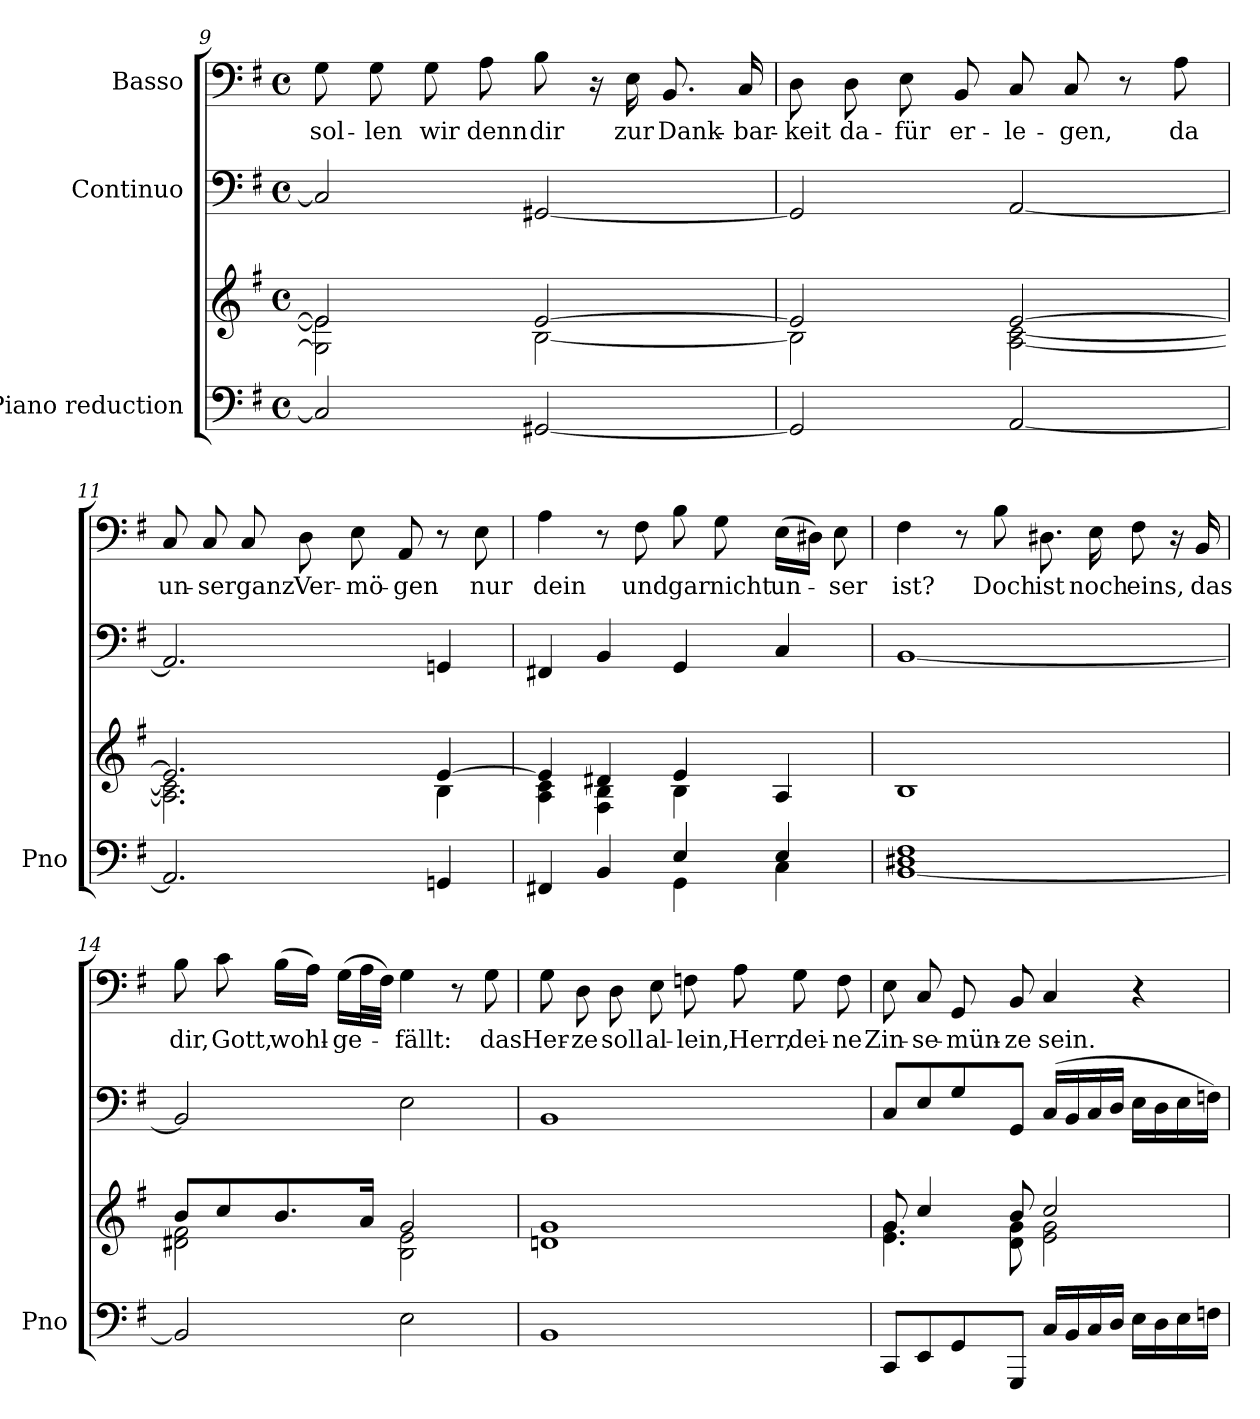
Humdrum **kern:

**kern	**kern	**kern	**kern	**text
*part3	*part3	*part2	*part1	*part1
*staff4	*staff3	*staff2	*staff1	*staff1
*I"Piano reduction	*	*I"Continuo	*I"Basso	*
*I'Pno	*	*	*	*
*clefF4	*clefG2	*clefF4	*clefF4	*
*k[f#]	*k[f#]	*k[f#]	*k[f#]	*
*M4/4	*M4/4	*M4/4	*M4/4	*
*met(c)	*met(c)	*met(c)	*met(c)	*
=9	=9	=9	=9	=9
*	*^	*	*	*
!	!	!	!	!	!LO:LY:b
2C/]	2e/]	2G\] 2e\]	2C/]	8G\	sol-
!	!	!	!	!	!LO:LY:b
.	.	.	.	8G\	-len
!	!	!	!	!	!LO:LY:b
.	.	.	.	8G\	wir
!	!	!	!	!	!LO:LY:b
.	.	.	.	8A\	denn
!	!	!	!	!	!LO:LY:b
[2GG#X/	[2e/	[2B\	[2GG#X/	8B\	dir
.	.	.	.	16r	.
!	!	!	!	!	!LO:LY:b
.	.	.	.	16E\	zur
!	!	!	!	!	!LO:LY:b
.	.	.	.	8.BB/	Dank-
!	!	!	!	!	!LO:LY:b
.	.	.	.	16C/	-bar-
!!LO:LB:g=z
=10	=10	=10	=10	=10	=10
!	!	!	!	!	!LO:LY:b
2GG#/]	2e/]	2B\]	2GG#/]	8D\	-keit
!	!	!	!	!	!LO:LY:b
.	.	.	.	8D\	da-
!	!	!	!	!	!LO:LY:b
.	.	.	.	8E\	-für
!	!	!	!	!	!LO:LY:b
.	.	.	.	8BB/	er-
!	!	!	!	!	!LO:LY:b
[2AA/	[2e/	[2A\ [2c\	[2AA/	8C/	-le-
!	!	!	!	!	!LO:LY:b
.	.	.	.	8C/	-gen,
.	.	.	.	8r	.
!	!	!	!	!	!LO:LY:b
.	.	.	.	8A\	da
=11	=11	=11	=11	=11	=11
!	!	!	!	!	!LO:LY:b
2.AA/]	2.e/]	2.A\] 2.c\]	2.AA/]	8C/	un-
!	!	!	!	!	!LO:LY:b
.	.	.	.	8C/	-ser
!	!	!	!	!	!LO:LY:b
.	.	.	.	8C/	ganz
!	!	!	!	!	!LO:LY:b
.	.	.	.	8D\	Ver-
!	!	!	!	!	!LO:LY:b
.	.	.	.	8E\	-mö-
!	!	!	!	!	!LO:LY:b
.	.	.	.	8AA/	-gen
4GGn/	[4e/	4B\	4GGn/	8r	.
!	!	!	!	!	!LO:LY:b
.	.	.	.	8E\	nur
=12	=12	=12	=12	=12	=12
*^	*	*	*	*	*
!	!	!	!	!	!	!LO:LY:b
4FF#X/	2ryy	4e/]	4A\ 4c\	4FF#X/	4A\	dein
4BB/	.	4d#X/	4F#\ 4B\	4BB/	8r	.
!	!	!	!	!	!	!LO:LY:b
.	.	.	.	.	8F#\	und
!	!	!	!	!	!	!LO:LY:b
4E/	4GG\	4e/	4B\	4GG/	8B\	gar
!	!	!	!	!	!	!LO:LY:b
.	.	.	.	.	8G\	nicht
!	!	!	!	!	!	!LO:LY:b
4E/	4C\	4A/	4ryy	4C/	(16E\LL	un-
.	.	.	.	.	16D#X\JJ)	.
!	!	!	!	!	!	!LO:LY:b
.	.	.	.	.	8E\	-ser
*v	*v	*	*	*	*	*
*	*v	*v	*	*	*
=13	=13	=13	=13	=13
!	!	!	!	!LO:LY:b
[1BB 1D#X 1F#	1B	[1BB	4F#\	ist?
.	.	.	8r	.
!	!	!	!	!LO:LY:b
.	.	.	8B\	Doch
!	!	!	!	!LO:LY:b
.	.	.	8.D#X\	ist
!	!	!	!	!LO:LY:b
.	.	.	16E\	noch
!	!	!	!	!LO:LY:b
.	.	.	8F#\	eins,
.	.	.	16r	.
!	!	!	!	!LO:LY:b
.	.	.	16BB/	das
=14	=14	=14	=14	=14
*	*^	*	*	*
!	!	!	!	!	!LO:LY:b
2BB/]	8b/L	2d#X\ 2f#\	2BB/]	8B\	dir,
!	!	!	!	!	!LO:LY:b
.	8cc/	.	.	8c\	Gott,
!	!	!	!	!	!LO:LY:b
.	8.b/	.	.	(16B\LL	wohl-
.	.	.	.	16A\JJ)	.
!	!	!	!	!	!LO:LY:b
.	.	.	.	(16G\LL	-ge-
.	16a/Jk	.	.	32A\L	.
.	.	.	.	32F#\JJJ)	.
!	!	!	!	!	!LO:LY:b
2E\	2g/	2B\ 2e\	2E\	4G\	-fällt:
.	.	.	.	8r	.
!	!	!	!	!	!LO:LY:b
.	.	.	.	8G\	das
*	*v	*v	*	*	*
!!LO:LB:g=z
=15	=15	=15	=15	=15
!	!	!	!	!LO:LY:b
1BB	1dn 1g	1BB	8G\	Her-
!	!	!	!	!LO:LY:b
.	.	.	8D\	-ze
!	!	!	!	!LO:LY:b
.	.	.	8D\	soll
!	!	!	!	!LO:LY:b
.	.	.	8E\	al-
!	!	!	!	!LO:LY:b
.	.	.	8Fn\	-lein,
!	!	!	!	!LO:LY:b
.	.	.	8A\	Herr,
!	!	!	!	!LO:LY:b
.	.	.	8G\	dei-
!	!	!	!	!LO:LY:b
.	.	.	8F\	-ne
=16	=16	=16	=16	=16
*	*^	*	*	*
!	!	!	!	!	!LO:LY:b
8CC/L	8g/	4.e\ 4.g\	8C/L	8E\	Zin-
!	!	!	!	!	!LO:LY:b
8EE/	4cc/	.	8E/	8C/	-se-
!	!	!	!	!	!LO:LY:b
8GG/	.	.	8G/	8GG/	-mün-
!	!	!	!	!	!LO:LY:b
8GGG/J	8b/	8d\ 8g\	8GG/J	8BB/	-ze
!	!	!	!	!	!LO:LY:b
16C/LL	2cc/	2e\ 2g\	(16C/LL	4C/	sein.
16BB/	.	.	16BB/	.	.
16C/	.	.	16C/	.	.
16D/JJ	.	.	16D/JJ	.	.
16E\LL	.	.	16E\LL	4r	.
16D\	.	.	16D\	.	.
16E\	.	.	16E\	.	.
16Fn\JJ	.	.	16Fn\JJ)	.	.
*	*v	*v	*	*	*
=	=	=	=	=
*-	*-	*-	*-	*-
